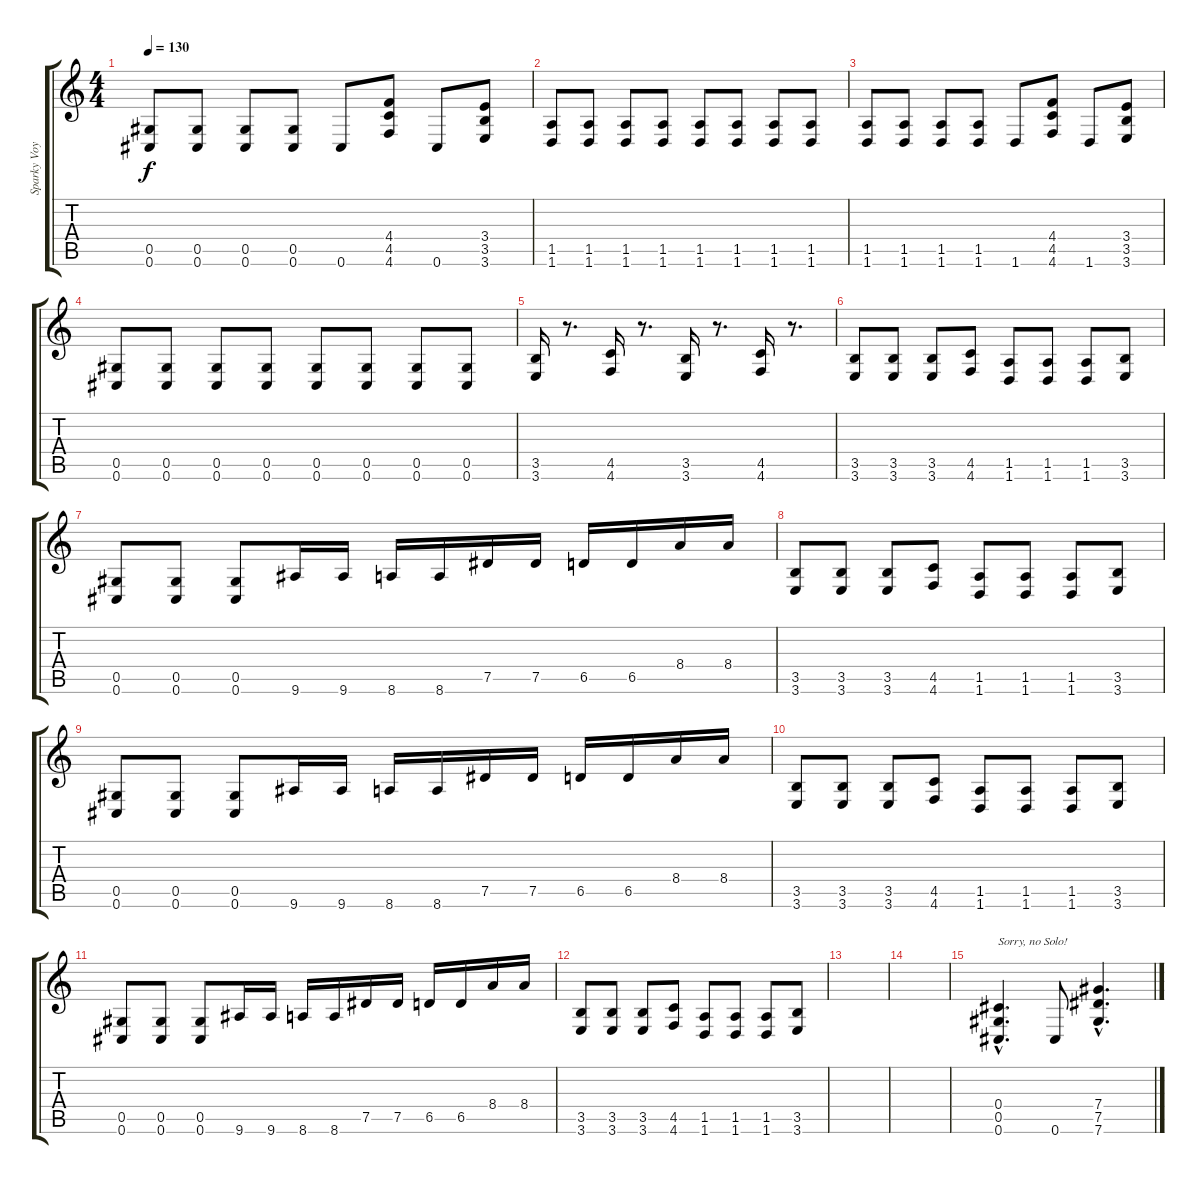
\track ("Sparky Voyles" "Sparky Voy") {instrument distortionguitar}
\staff {score tabs}
\tuning (Eb4 Bb3 Gb3 Db3 Ab2 Db2) {hide}
\ts (4 4)
\tempo 130
\clef g2
\ks c
(0.5 0.6).8{dy f} (0.5 0.6).8 (0.5 0.6).8 (0.5 0.6).8 0.6.8 (4.4 4.5 4.6).8 0.6.8 (3.4 3.5 3.6).8 |
(1.5 1.6).8 (1.5 1.6).8 (1.5 1.6).8 (1.5 1.6).8 (1.5 1.6).8 (1.5 1.6).8 (1.5 1.6).8 (1.5 1.6).8 |
(1.5 1.6).8 (1.5 1.6).8 (1.5 1.6).8 (1.5 1.6).8 1.6.8 (4.4 4.5 4.6).8 1.6.8 (3.4 3.5 3.6).8 |
(0.5 0.6).8 (0.5 0.6).8 (0.5 0.6).8 (0.5 0.6).8 (0.5 0.6).8 (0.5 0.6).8 (0.5 0.6).8 (0.5 0.6).8 |
(3.5 3.6).16 r.8{d} (4.5 4.6).16 r.8{d} (3.5 3.6).16 r.8{d} (4.5 4.6).16 r.8{d} |
(3.5 3.6).8 (3.5 3.6).8 (3.5 3.6).8 (4.5 4.6).8 (1.5 1.6).8 (1.5 1.6).8 (1.5 1.6).8 (3.5 3.6).8 |
(0.5 0.6).8 (0.5 0.6).8 (0.5 0.6).8 9.6.16 9.6.16 8.6.16 8.6.16 7.5.16 7.5.16 6.5.16 6.5.16 8.4.16 8.4.16 |
(3.5 3.6).8 (3.5 3.6).8 (3.5 3.6).8 (4.5 4.6).8 (1.5 1.6).8 (1.5 1.6).8 (1.5 1.6).8 (3.5 3.6).8 |
(0.5 0.6).8 (0.5 0.6).8 (0.5 0.6).8 9.6.16 9.6.16 8.6.16 8.6.16 7.5.16 7.5.16 6.5.16 6.5.16 8.4.16 8.4.16 |
(3.5 3.6).8 (3.5 3.6).8 (3.5 3.6).8 (4.5 4.6).8 (1.5 1.6).8 (1.5 1.6).8 (1.5 1.6).8 (3.5 3.6).8 |
(0.5 0.6).8 (0.5 0.6).8 (0.5 0.6).8 9.6.16 9.6.16 8.6.16 8.6.16 7.5.16 7.5.16 6.5.16 6.5.16 8.4.16 8.4.16 |
(3.5 3.6).8 (3.5 3.6).8 (3.5 3.6).8 (4.5 4.6).8 (1.5 1.6).8 (1.5 1.6).8 (1.5 1.6).8 (3.5 3.6).8 |
|
|
(0.4{hac} 0.5{hac} 0.6{hac}).4{d txt "Sorry, no Solo!"} 0.6.8 (7.4{hac} 7.5{hac} 7.6{hac}).4{d}
